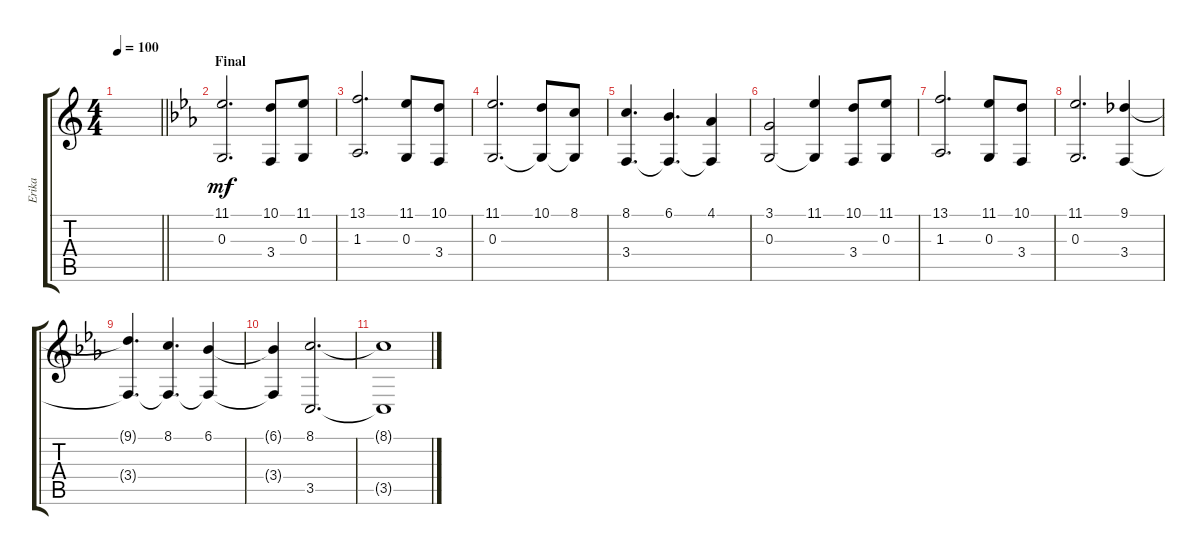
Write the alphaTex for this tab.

\track ("Erika" "Erika") {instrument stringensemble1}
\staff {score tabs}
\tuning (E4 B3 G3 D3 A2 E2) {hide}
\ts (4 4)
\tempo 100
\clef g2
\barLineRight lightlight
\ks c
|
\section ("" "Final")
\ks eb
(11.1 0.3).2{d dy mf} (10.1 3.4).8 (11.1 0.3).8 |
(13.1 1.3).2{d} (11.1 0.3).8 (10.1 3.4).8 |
(11.1 0.3).2{d} (10.1 0.3{t}).8 (8.1 0.3{t}).8 |
(8.1 3.4).4{d} (6.1 3.4{t}).4{d} (4.1 3.4{t}).4 |
(3.1 0.3).2 (11.1 0.3{t}).4 (10.1 3.4).8 (11.1 0.3).8 |
(13.1 1.3).2{d} (11.1 0.3).8 (10.1 3.4).8 |
(11.1 0.3).2{d} (9.1 3.4).4 |
(9.1{t} 3.4{t}).4{d} (8.1 3.4{t}).4{d} (6.1 3.4{t}).4 |
(6.1{t} 3.4{t}).4 (8.1 3.5).2{d} |
(8.1{t} 3.5{t}).1
